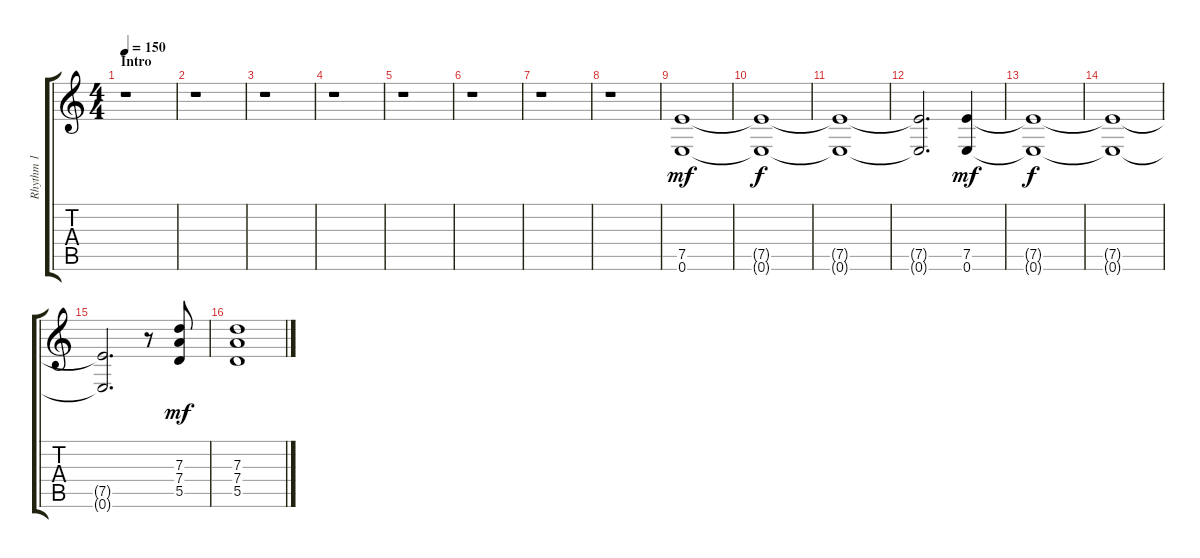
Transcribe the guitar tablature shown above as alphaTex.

\track ("Rhythm 1" "Rhythm 1") {instrument distortionguitar}
\staff {score tabs}
\tuning (E4 B3 G3 D3 A2 E2) {hide}
\ts (4 4)
\section ("" "Intro")
\tempo 150
\clef g2
\ks c
r.1{dy mf instrument distortionguitar} |
r.1 |
r.1 |
r.1 |
r.1 |
r.1 |
r.1 |
r.1 |
(7.5 0.6).1 |
(7.5{t} 0.6{t}).1{dy f} |
(7.5{t} 0.6{t}).1 |
(7.5{t} 0.6{t}).2{d} (7.5 0.6).4{dy mf} |
(7.5{t} 0.6{t}).1{dy f} |
(7.5{t} 0.6{t}).1 |
(7.5{t} 0.6{t}).2{d} r.8 (7.3 7.4 5.5).8{dy mf} |
(7.3 7.4 5.5).1
